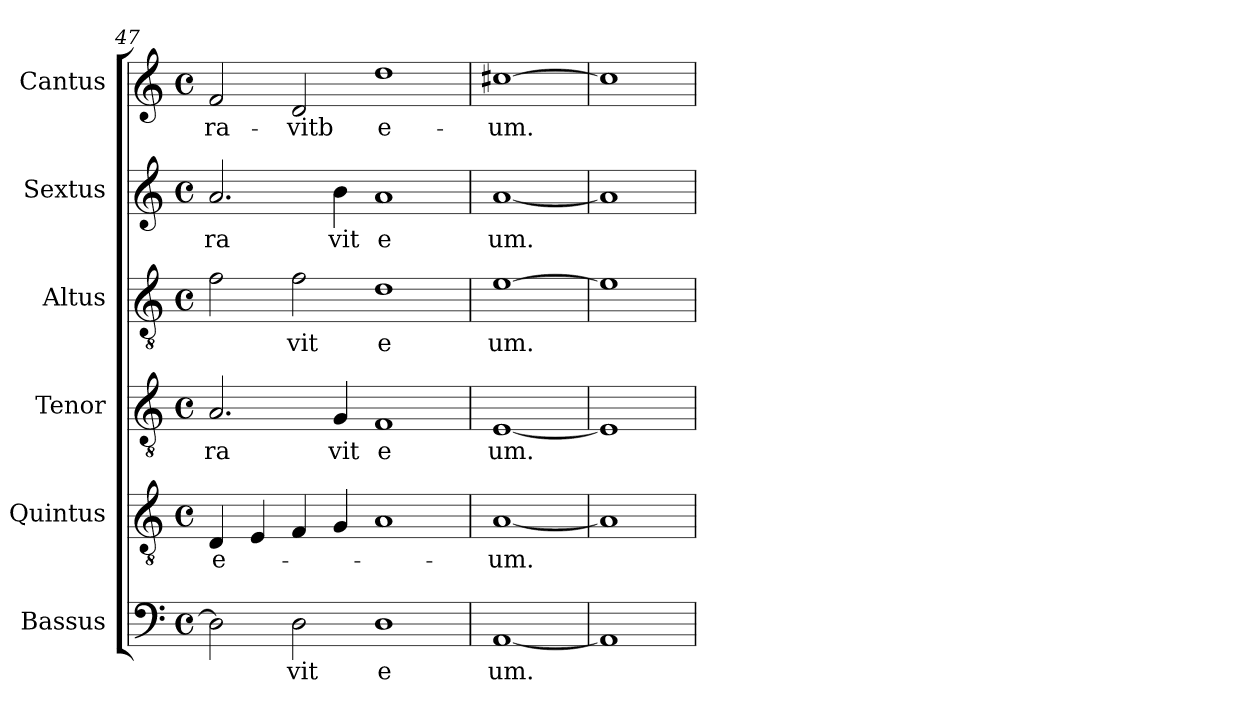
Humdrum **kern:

**kern	**text	**kern	**text	**kern	**text	**kern	**text	**kern	**text	**kern	**text
*part6	*part6	*part5	*part5	*part4	*part4	*part3	*part3	*part2	*part2	*part1	*part1
*staff6	*staff6	*staff5	*staff5	*staff4	*staff4	*staff3	*staff3	*staff2	*staff2	*staff1	*staff1
*I"Bassus	*	*I"Quintus	*	*I"Tenor	*	*I"Altus	*	*I"Sextus	*	*I"Cantus	*
*clefF4	*	*clefGv2	*	*clefGv2	*	*clefGv2	*	*clefG2	*	*clefG2	*
*M4/4	*	*M4/4	*	*M4/4	*	*M4/4	*	*M4/4	*	*M4/4	*
*met(c)	*	*met(c)	*	*met(c)	*	*met(c)	*	*met(c)	*	*met(c)	*
=47	=47	=47	=47	=47	=47	=47	=47	=47	=47	=47	=47
!	!	!	!LO:LY:b:cj	!	!LO:LY:b:cj	!	!	!	!LO:LY:b:cj	!	!LO:LY:b:cj
2D\]	.	4D/	e-	2.A/	ra	2f\	.	2.a/	ra	2f/	-ra-
.	.	4E/	.	.	.	.	.	.	.	.	.
!	!LO:LY:b:cj	!	!	!	!	!	!LO:LY:b:cj	!	!	!	!LO:LY:b:cj
2D\	vit	4F/	.	.	.	2f\	vit	.	.	2d/	-vitb
!	!	!	!	!	!LO:LY:b:cj	!	!	!	!LO:LY:b:cj	!	!
.	.	4G/	.	4G/	vit	.	.	4b\	vit	.	.
!	!LO:LY:b:cj	!	!	!	!LO:LY:b:cj	!	!LO:LY:b:cj	!	!LO:LY:b:cj	!	!LO:LY:b:cj
1D	e	1A	.	1F	e	1d	e	1a	e	1dd	e-
=48	=48	=48	=48	=48	=48	=48	=48	=48	=48	=48	=48
!	!LO:LY:b:cj	!	!LO:LY:b:cj	!	!LO:LY:b:cj	!	!LO:LY:b:cj	!	!LO:LY:b:cj	!	!LO:LY:b:cj
[1AA	um.	[1A	-um.	[1E	um.	[1e	um.	[1a	um.	[1cc#X	-um.
=49	=49!	=49	=49!	=49	=49!	=49	=49!	=49	=49!	=49!	=49!
1AA]	.	1A]	.	1E]	.	1e]	.	1a]	.	1cc#]	.
=	=	=	=	=	=	=	=	=	=	=	=
*-	*-	*-	*-	*-	*-	*-	*-	*-	*-	*-	*-
